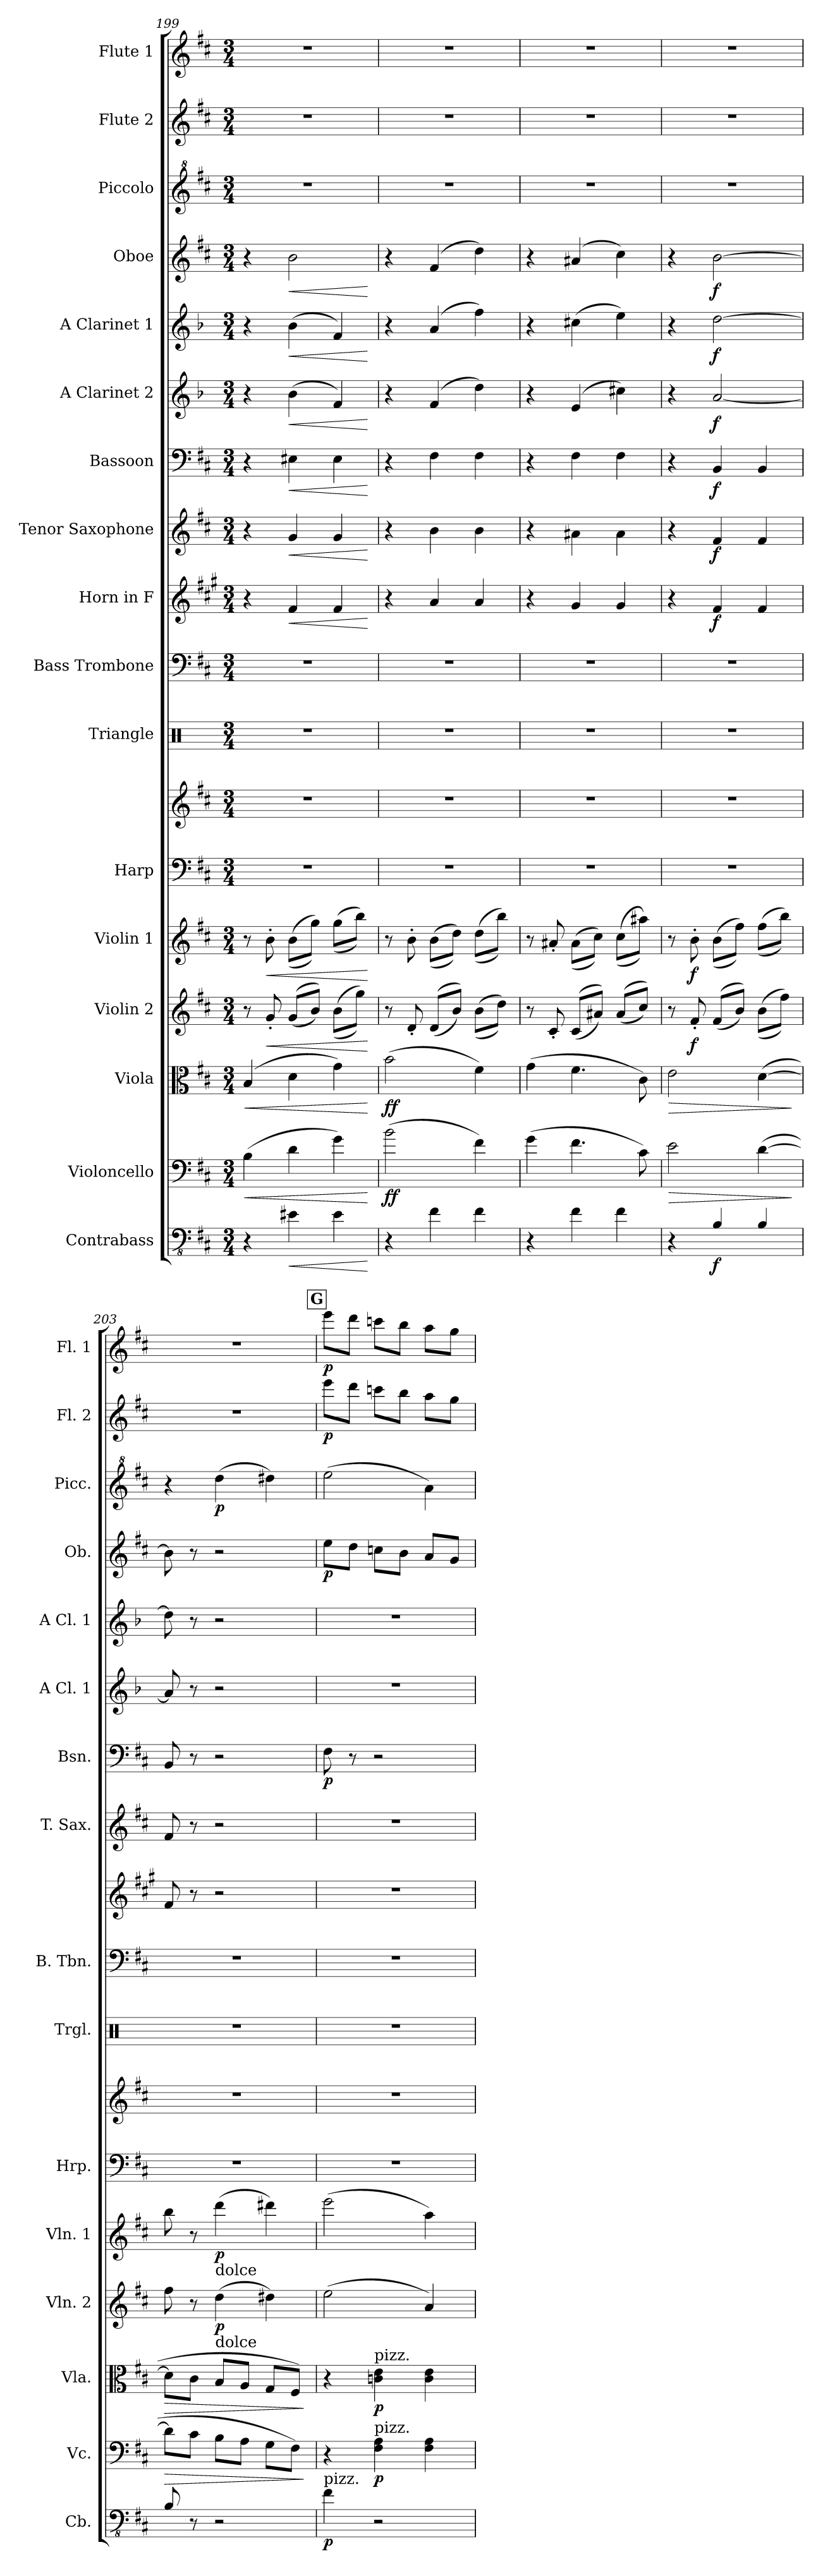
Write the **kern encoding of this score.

**kern	**dynam	**kern	**dynam	**kern	**dynam	**kern	**dynam	**kern	**dynam	**kern	**kern	**kern	**kern	**kern	**dynam	**kern	**dynam	**kern	**dynam	**kern	**dynam	**kern	**dynam	**kern	**dynam	**kern	**dynam	**kern	**dynam	**kern	**dynam
*part17	*part17	*part16	*part16	*part15	*part15	*part14	*part14	*part13	*part13	*part12	*part12	*part11	*part10	*part9	*part9	*part8	*part8	*part7	*part7	*part6	*part6	*part5	*part5	*part4	*part4	*part3	*part3	*part2	*part2	*part1	*part1
*staff18	*staff18	*staff17	*staff17	*staff16	*staff16	*staff15	*staff15	*staff14	*staff14	*staff13	*staff12	*staff11	*staff10	*staff9	*staff9	*staff8	*staff8	*staff7	*staff7	*staff6	*staff6	*staff5	*staff5	*staff4	*staff4	*staff3	*staff3	*staff2	*staff2	*staff1	*staff1
*I"Contrabass	*	*I"Violoncello	*	*I"Viola	*	*I"Violin 2	*	*I"Violin 1	*	*I"Harp	*	*I"Triangle	*I"Bass Trombone	*I"Horn in F	*	*I"Tenor Saxophone	*	*I"Bassoon	*	*I"A Clarinet 2	*	*I"A Clarinet 1	*	*I"Oboe	*	*I"Piccolo	*	*I"Flute 2	*	*I"Flute 1	*
*I'Cb.	*	*I'Vc.	*	*I'Vla.	*	*I'Vln. 2	*	*I'Vln. 1	*	*I'Hrp.	*	*I'Trgl.	*I'B. Tbn.	*	*	*I'T. Sax.	*	*I'Bsn.	*	*I'A Cl. 1	*	*I'A Cl. 1	*	*I'Ob.	*	*I'Picc.	*	*I'Fl. 2	*	*I'Fl. 1	*
*clefFv4	*	*clefF4	*	*clefC3	*	*clefG2	*	*clefG2	*	*clefF4	*clefG2	*clefX	*clefF4	*clefG2	*	*clefG2	*	*clefF4	*	*clefG2	*	*clefG2	*	*clefG2	*	*clefG^2	*	*clefG2	*	*clefG2	*
*ITrd7c12	*	*	*	*	*	*	*	*	*	*	*	*	*	*ITrd4c7	*	*ITrd8c14	*	*	*	*ITrd2c3	*	*ITrd2c3	*	*	*	*ITrd-7c-12	*	*	*	*	*
*k[f#c#]	*	*k[f#c#]	*	*k[f#c#]	*	*k[f#c#]	*	*k[f#c#]	*	*k[f#c#]	*k[f#c#]	*k[]	*k[f#c#]	*k[f#c#]	*	*k[f#c#]	*	*k[f#c#]	*	*k[f#c#]	*	*k[f#c#]	*	*k[f#c#]	*	*k[f#c#]	*	*k[f#c#]	*	*k[f#c#]	*
*M3/4	*	*M3/4	*	*M3/4	*	*M3/4	*	*M3/4	*	*M3/4	*M3/4	*M3/4	*M3/4	*M3/4	*	*M3/4	*	*M3/4	*	*M3/4	*	*M3/4	*	*M3/4	*	*M3/4	*	*M3/4	*	*M3/4	*
=199	=199	=199	=199	=199	=199	=199	=199	=199	=199	=199	=199	=199	=199	=199	=199	=199	=199	=199	=199	=199	=199	=199	=199	=199	=199	=199	=199	=199	=199	=199	=199
!	!	!	!LO:HP:b	!	!LO:HP:b	!	!	!	!	!	!	!	!	!	!	!	!	!	!	!	!	!	!	!	!	!	!	!	!	!	!
4r	.	(4B\	<	(4B/	<	8r	.	8r	.	2.r	2.r	2.r	2.r	4r	.	4r	.	4r	.	4r	.	4r	.	4r	.	2.r	.	2.r	.	2.r	.
!	!	!	!	!	!	!	!LO:HP:b	!	!LO:HP:b	!	!	!	!	!	!	!	!	!	!	!	!	!	!	!	!	!	!	!	!	!	!
.	.	.	.	.	.	8g'/	<	8b'\	<	.	.	.	.	.	.	.	.	.	.	.	.	.	.	.	.	.	.	.	.	.	.
!	!LO:HP:b	!	!	!	!	!	!	!	!	!	!	!	!	!	!LO:HP:b	!	!LO:HP:b	!	!LO:HP:b	!	!LO:HP:b	!	!LO:HP:b	!	!LO:HP:b	!	!	!	!	!	!
4EE#X\	<	4d\	.	4d\	.	((8g/L	.	((8b\L	.	.	.	.	.	4B/	<	4G/	<	4E#X\	<	(4g\	<	(4g\	<	2b\	<	.	.	.	.	.	.
.	.	.	.	.	.	8b/J))	.	8gg\J))	.	.	.	.	.	.	.	.	.	.	.	.	.	.	.	.	.	.	.	.	.	.	.
4EE#\	.	4g\)	.	4g\)	.	((8b\L	.	((8gg\L	.	.	.	.	.	4B/	.	4G/	.	4E#\	.	4d/)	.	4d/)	.	.	.	.	.	.	.	.	.
.	.	.	.	.	.	8gg\J))	.	8bb\J))	.	.	.	.	.	.	.	.	.	.	.	.	.	.	.	.	.	.	.	.	.	.	.
.	[	.	[	.	[	.	[	.	[	.	.	.	.	.	[	.	[	.	[	.	[	.	[	.	[	.	.	.	.	.	.
=200	=200	=200	=200	=200	=200	=200	=200	=200	=200	=200	=200	=200	=200	=200	=200	=200	=200	=200	=200	=200	=200	=200	=200	=200	=200	=200	=200	=200	=200	=200	=200
!	!	!	!LO:DY:b	!	!LO:DY:b	!	!	!	!	!	!	!	!	!	!	!	!	!	!	!	!	!	!	!	!	!	!	!	!	!	!
4r	.	(2b\	ff	(2b\	ff	8r	.	8r	.	2.r	2.r	2.r	2.r	4r	.	4r	.	4r	.	4r	.	4r	.	4r	.	2.r	.	2.r	.	2.r	.
.	.	.	.	.	.	8d'/	.	8b'\	.	.	.	.	.	.	.	.	.	.	.	.	.	.	.	.	.	.	.	.	.	.	.
4FF#\	.	.	.	.	.	((8d/L	.	((8b\L	.	.	.	.	.	4d/	.	4B\	.	4F#\	.	(4d/	.	(4f#/	.	(4f#/	.	.	.	.	.	.	.
.	.	.	.	.	.	8b/J))	.	8dd\J))	.	.	.	.	.	.	.	.	.	.	.	.	.	.	.	.	.	.	.	.	.	.	.
4FF#\	.	4f#\)	.	4f#\)	.	((8b\L	.	((8dd\L	.	.	.	.	.	4d/	.	4B\	.	4F#\	.	4b\)	.	4dd\)	.	4dd\)	.	.	.	.	.	.	.
.	.	.	.	.	.	8dd\J))	.	8bb\J))	.	.	.	.	.	.	.	.	.	.	.	.	.	.	.	.	.	.	.	.	.	.	.
=201	=201	=201	=201	=201	=201	=201	=201	=201	=201	=201	=201	=201	=201	=201	=201	=201	=201	=201	=201	=201	=201	=201	=201	=201	=201	=201	=201	=201	=201	=201	=201
4r	.	(4g\	.	(4g\	.	8r	.	8r	.	2.r	2.r	2.r	2.r	4r	.	4r	.	4r	.	4r	.	4r	.	4r	.	2.r	.	2.r	.	2.r	.
.	.	.	.	.	.	8c#'/	.	8a#X'/	.	.	.	.	.	.	.	.	.	.	.	.	.	.	.	.	.	.	.	.	.	.	.
4FF#\	.	4.f#\	.	4.f#\	.	((8c#/L	.	((8a#\L	.	.	.	.	.	4c#/	.	4A#X\	.	4F#\	.	(4c#/	.	(4a#X\	.	(4a#X/	.	.	.	.	.	.	.
.	.	.	.	.	.	8a#X/J))	.	8cc#\J))	.	.	.	.	.	.	.	.	.	.	.	.	.	.	.	.	.	.	.	.	.	.	.
4FF#\	.	.	.	.	.	((8a#/L	.	((8cc#\L	.	.	.	.	.	4c#/	.	4A#\	.	4F#\	.	4a#X\)	.	4cc#\)	.	4cc#\)	.	.	.	.	.	.	.
.	.	8c#\)	.	8c#\)	.	8cc#/J))	.	8aa#X\J))	.	.	.	.	.	.	.	.	.	.	.	.	.	.	.	.	.	.	.	.	.	.	.
=202	=202	=202	=202	=202	=202	=202	=202	=202	=202	=202	=202	=202	=202	=202	=202	=202	=202	=202	=202	=202	=202	=202	=202	=202	=202	=202	=202	=202	=202	=202	=202
!	!	!	!LO:HP:b	!	!LO:HP:b	!	!	!	!	!	!	!	!	!	!	!	!	!	!	!	!	!	!	!	!	!	!	!	!	!	!
4r	.	2e\	>	2e\	>	8r	.	8r	.	2.r	2.r	2.r	2.r	4r	.	4r	.	4r	.	4r	.	4r	.	4r	.	2.r	.	2.r	.	2.r	.
!	!	!	!	!	!	!	!LO:DY:b	!	!LO:DY:b	!	!	!	!	!	!	!	!	!	!	!	!	!	!	!	!	!	!	!	!	!	!
.	.	.	.	.	.	8f#'/	f	8b'\	f	.	.	.	.	.	.	.	.	.	.	.	.	.	.	.	.	.	.	.	.	.	.
!	!LO:DY:b	!	!	!	!	!	!	!	!	!	!	!	!	!	!LO:DY:b	!	!LO:DY:b	!	!LO:DY:b	!	!LO:DY:b	!	!LO:DY:b	!	!LO:DY:b	!	!	!	!	!	!
4BBB/	f	.	.	.	.	((8f#/L	.	((8b\L	.	.	.	.	.	4B/	f	4F#/	f	4BB/	f	[2f#/	f	[2b\	f	[2b\	f	.	.	.	.	.	.
.	.	.	.	.	.	8b/J))	.	8ff#\J))	.	.	.	.	.	.	.	.	.	.	.	.	.	.	.	.	.	.	.	.	.	.	.
4BBB/	.	([4d\	.	([4d\	.	((8b\L	.	((8ff#\L	.	.	.	.	.	4B/	.	4F#/	.	4BB/	.	.	.	.	.	.	.	.	.	.	.	.	.
.	.	.	.	.	.	8ff#\J))	.	8bb\J))	.	.	.	.	.	.	.	.	.	.	.	.	.	.	.	.	.	.	.	.	.	.	.
.	.	.	]	.	]	.	.	.	.	.	.	.	.	.	.	.	.	.	.	.	.	.	.	.	.	.	.	.	.	.	.
=203	=203	=203	=203	=203	=203	=203	=203	=203	=203	=203	=203	=203	=203	=203	=203	=203	=203	=203	=203	=203	=203	=203	=203	=203	=203	=203	=203	=203	=203	=203	=203
!	!	!	!LO:HP:b	!	!LO:HP:b	!	!	!	!	!	!	!	!	!	!	!	!	!	!	!	!	!	!	!	!	!	!	!	!	!	!
8BBB/	.	8d\L]	>	8d\L]	>	8ff#\	.	8bb\	.	2.r	2.r	2.r	2.r	8B/	.	8F#/	.	8BB/	.	8f#/]	.	8b\]	.	8b\]	.	4r	.	2.r	.	2.r	.
8r	.	8c#\J	.	8c#\J	.	8r	.	8r	.	.	.	.	.	8r	.	8r	.	8r	.	8r	.	8r	.	8r	.	.	.	.	.	.	.
!	!	!	!	!	!	!	!	!LO:TX:b:t=dolce	!	!	!	!	!	!	!	!	!	!	!	!	!	!	!	!	!	!	!	!	!	!	!
!	!	!	!	!	!	!LO:TX:b:t=dolce	!	!	!	!	!	!	!	!	!	!	!	!	!	!	!	!	!	!	!	!	!	!	!	!	!
!	!	!	!	!	!	!	!LO:DY:b	!	!LO:DY:b	!	!	!	!	!	!	!	!	!	!	!	!	!	!	!	!	!	!LO:DY:b	!	!	!	!
2r	.	8B\L	.	8B/L	.	(4dd\	p	(4ddd\	p	.	.	.	.	2r	.	2r	.	2r	.	2r	.	2r	.	2r	.	(4dddd\	p	.	.	.	.
.	.	8A\J	.	8A/J	.	.	.	.	.	.	.	.	.	.	.	.	.	.	.	.	.	.	.	.	.	.	.	.	.	.	.
.	.	8G\L	.	8G/L	.	4dd#X\)	.	4ddd#X\)	.	.	.	.	.	.	.	.	.	.	.	.	.	.	.	.	.	4dddd#X\)	.	.	.	.	.
.	.	8F#\J)	.	8F#/J)	.	.	.	.	.	.	.	.	.	.	.	.	.	.	.	.	.	.	.	.	.	.	.	.	.	.	.
.	.	.	]	.	]	.	.	.	.	.	.	.	.	.	.	.	.	.	.	.	.	.	.	.	.	.	.	.	.	.	.
!!LO:PB:g=z
!!LO:REH:place=s1:a:B:fs=14:t=G
=204	=204	=204	=204	=204	=204	=204	=204	=204	=204	=204	=204	=204	=204	=204	=204	=204	=204	=204	=204	=204	=204	=204	=204	=204	=204	=204	=204	=204	=204	=204	=204
!LO:TX:a:t=pizz.	!	!	!	!	!	!	!	!	!	!	!	!	!	!	!	!	!	!	!	!	!	!	!	!	!	!	!	!	!	!	!
!	!LO:DY:b	!	!	!	!	!	!	!	!	!	!	!	!	!	!	!	!	!	!LO:DY:b	!	!	!	!	!	!LO:DY:b	!	!	!	!LO:DY:b	!	!LO:DY:b
4FF#\	p	4r	.	4r	.	(2ee\	.	(2eee\	.	2.r	2.r	2.r	2.r	2.r	.	2.r	.	8F#\	p	2.r	.	2.r	.	8ee\L	p	(2eeee\	.	8eee\L	p	8eee\L	p
.	.	.	.	.	.	.	.	.	.	.	.	.	.	.	.	.	.	8r	.	.	.	.	.	8dd\J	.	.	.	8ddd\J	.	8ddd\J	.
!	!	!	!	!LO:TX:a:t=pizz.	!	!	!	!	!	!	!	!	!	!	!	!	!	!	!	!	!	!	!	!	!	!	!	!	!	!	!
!	!	!LO:TX:a:t=pizz.	!	!	!	!	!	!	!	!	!	!	!	!	!	!	!	!	!	!	!	!	!	!	!	!	!	!	!	!	!
!	!	!	!LO:DY:b	!	!LO:DY:b	!	!	!	!	!	!	!	!	!	!	!	!	!	!	!	!	!	!	!	!	!	!	!	!	!	!
2r	.	4F#\ 4A\	p	4cn\ 4e\	p	.	.	.	.	.	.	.	.	.	.	.	.	2r	.	.	.	.	.	8ccn\L	.	.	.	8cccn\L	.	8cccn\L	.
.	.	.	.	.	.	.	.	.	.	.	.	.	.	.	.	.	.	.	.	.	.	.	.	8b\J	.	.	.	8bb\J	.	8bb\J	.
.	.	4F#\ 4A\	.	4c\ 4e\	.	4a/)	.	4aa\)	.	.	.	.	.	.	.	.	.	.	.	.	.	.	.	8a/L	.	4aaa\)	.	8aa\L	.	8aa\L	.
.	.	.	.	.	.	.	.	.	.	.	.	.	.	.	.	.	.	.	.	.	.	.	.	8g/J	.	.	.	8gg\J	.	8gg\J	.
=	=	=	=	=	=	=	=	=	=	=	=	=	=	=	=	=	=	=	=	=	=	=	=	=	=	=	=	=	=	=	=
*-	*-	*-	*-	*-	*-	*-	*-	*-	*-	*-	*-	*-	*-	*-	*-	*-	*-	*-	*-	*-	*-	*-	*-	*-	*-	*-	*-	*-	*-	*-	*-
